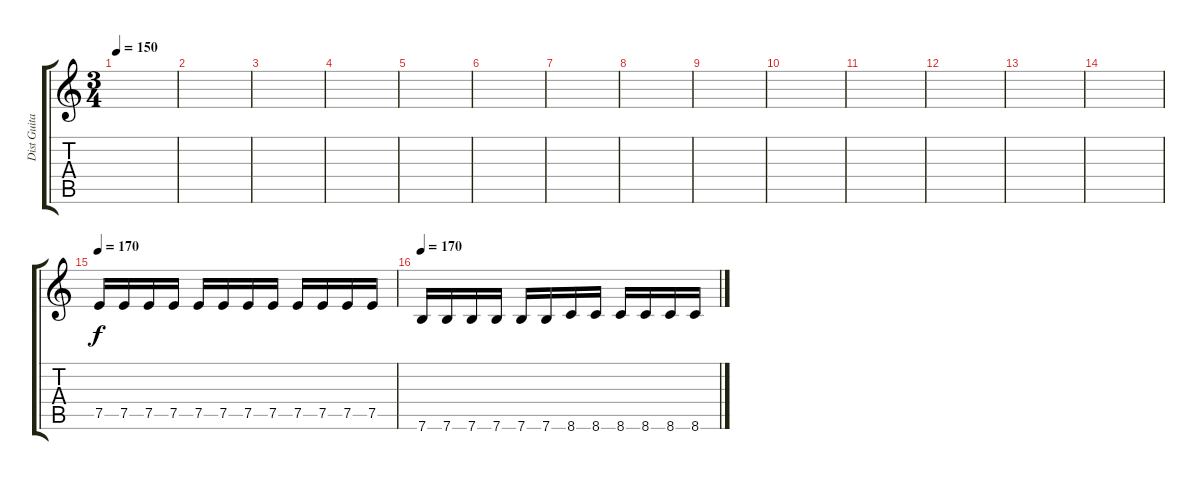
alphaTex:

\track ("Dist Guitar II" "Dist Guita") {instrument distortionguitar}
\staff {score tabs}
\tuning (E4 B3 G3 D3 A2 E2) {hide}
\ts (3 4)
\tempo 150
\clef g2
\ks c
|
|
|
|
|
|
|
|
|
|
|
|
|
|
\tempo 170
7.5.16 7.5.16 7.5.16 7.5.16 7.5.16 7.5.16 7.5.16 7.5.16 7.5.16 7.5.16 7.5.16 7.5.16 |
\tempo 170
7.6.16 7.6.16 7.6.16 7.6.16 7.6.16 7.6.16 8.6.16 8.6.16 8.6.16 8.6.16 8.6.16 8.6.16
